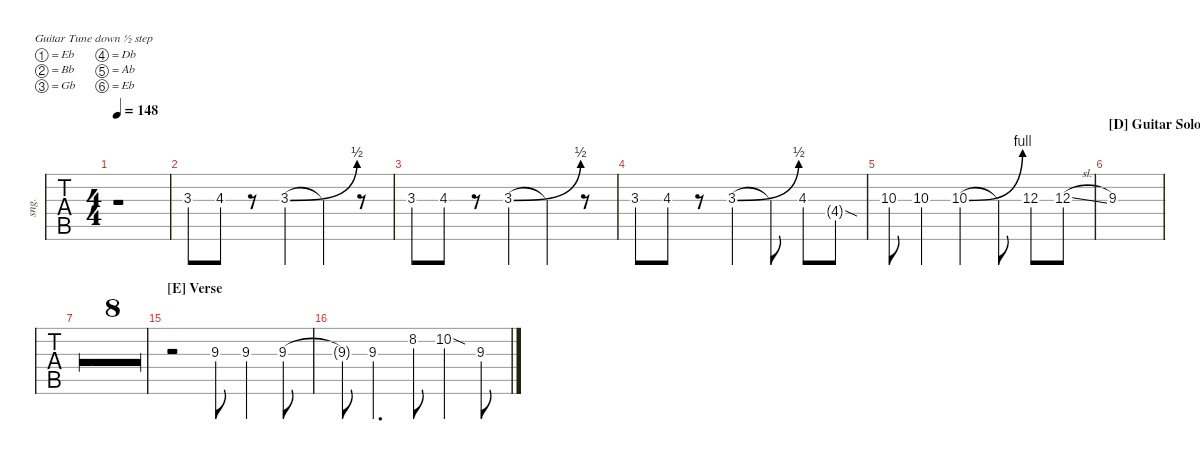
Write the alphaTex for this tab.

\defaultSystemsLayout 4
\hideDynamics
\bracketExtendMode nobrackets
\otherSystemsTrackNameOrientation horizontal
\track ("V. Harmony 1" "sng.") {multiBarRest instrument voiceoohs}
\staff {tabs}
\tuning (Eb4 Bb3 Gb3 Db3 Ab2 Eb2)
\ts (4 4)
\tempo 148
\clef g2
\ks eminor
r.1{dy mf} |
3.3{acc forcenatural}.8 4.3{acc #}.8 r.8 3.3{be (bend 10.2 0 27.599999999999998 2) acc forcenatural}.4 3.3{t}.4 r.8 |
3.3{acc forcenatural}.8 4.3{acc #}.8 r.8 3.3{be (bend 13.2 0 30 2) acc forcenatural}.4 3.3{t}.4 r.8 |
3.3{acc forcenatural}.8 4.3{acc #}.8 r.8 3.3{be (bend 15.6 0 32.4 2) acc forcenatural}.4 3.3{t}.8 4.3{acc #}.8 4.4{sod g acc forcenatural}.8 |
10.3{acc forcenatural}.8 10.3{acc forcenatural}.4 10.3{be (bend 0 0 15 4) acc forcenatural}.4 10.3{t}.8 12.3{acc #}.8 12.3{sl acc #}.8 |
\section ("D" "Guitar Solo 1")
9.3{acc #}.1 |
r.1 |
r.1 |
r.1 |
r.1 |
r.1 |
r.1 |
r.1 |
r.1 |
\section ("E" "Verse")
r.2 9.3{acc #}.8 9.3{acc #}.4 9.3{acc #}.8 |
9.3{t acc #}.8 9.3{acc #}.4{d} 8.2{acc #}.8 10.2{sod acc #}.4 9.3{acc #}.8
